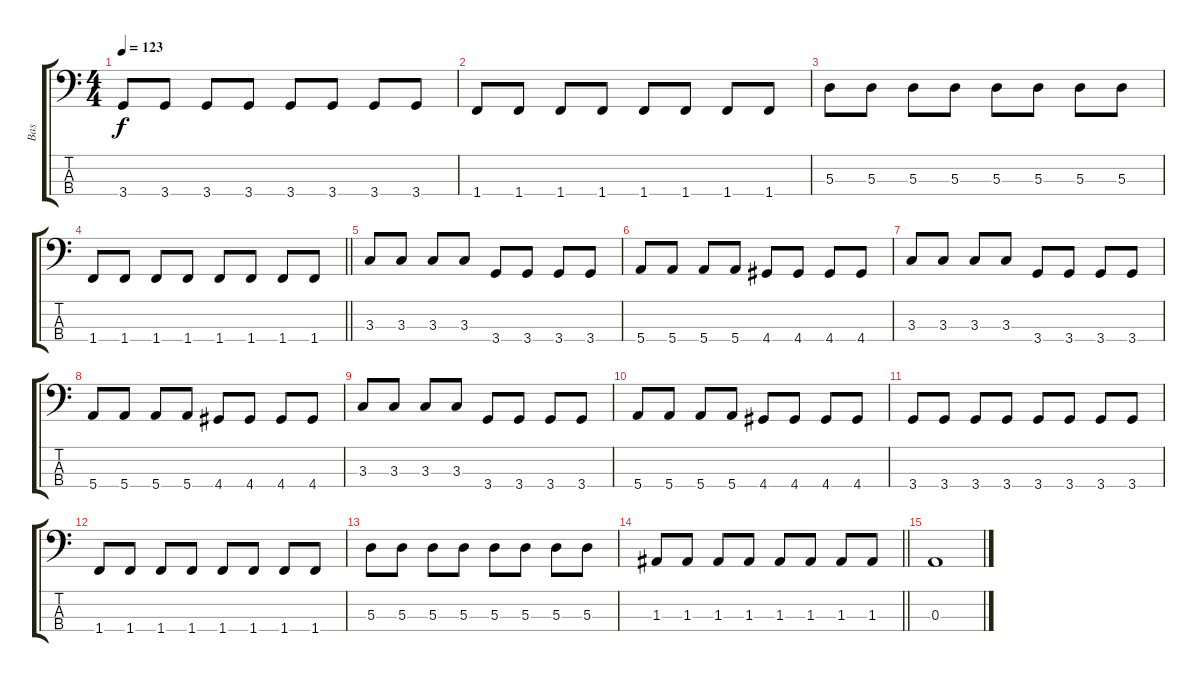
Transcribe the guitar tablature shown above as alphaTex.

\track ("Bas" "Bas") {instrument electricbassfinger}
\staff {score tabs}
\tuning (G2 D2 A1 E1) {hide}
\ts (4 4)
\tempo 123
\clef f4
\ks c
3.4.8{dy f} 3.4.8 3.4.8 3.4.8 3.4.8 3.4.8 3.4.8 3.4.8 |
1.4.8 1.4.8 1.4.8 1.4.8 1.4.8 1.4.8 1.4.8 1.4.8 |
5.3.8 5.3.8 5.3.8 5.3.8 5.3.8 5.3.8 5.3.8 5.3.8 |
\barLineRight lightlight
1.4.8 1.4.8 1.4.8 1.4.8 1.4.8 1.4.8 1.4.8 1.4.8 |
3.3.8 3.3.8 3.3.8 3.3.8 3.4.8 3.4.8 3.4.8 3.4.8 |
5.4.8 5.4.8 5.4.8 5.4.8 4.4.8 4.4.8 4.4.8 4.4.8 |
3.3.8 3.3.8 3.3.8 3.3.8 3.4.8 3.4.8 3.4.8 3.4.8 |
5.4.8 5.4.8 5.4.8 5.4.8 4.4.8 4.4.8 4.4.8 4.4.8 |
3.3.8 3.3.8 3.3.8 3.3.8 3.4.8 3.4.8 3.4.8 3.4.8 |
5.4.8 5.4.8 5.4.8 5.4.8 4.4.8 4.4.8 4.4.8 4.4.8 |
3.4.8 3.4.8 3.4.8 3.4.8 3.4.8 3.4.8 3.4.8 3.4.8 |
1.4.8 1.4.8 1.4.8 1.4.8 1.4.8 1.4.8 1.4.8 1.4.8 |
5.3.8 5.3.8 5.3.8 5.3.8 5.3.8 5.3.8 5.3.8 5.3.8 |
\barLineRight lightlight
1.3.8 1.3.8 1.3.8 1.3.8 1.3.8 1.3.8 1.3.8 1.3.8 |
0.3.1
